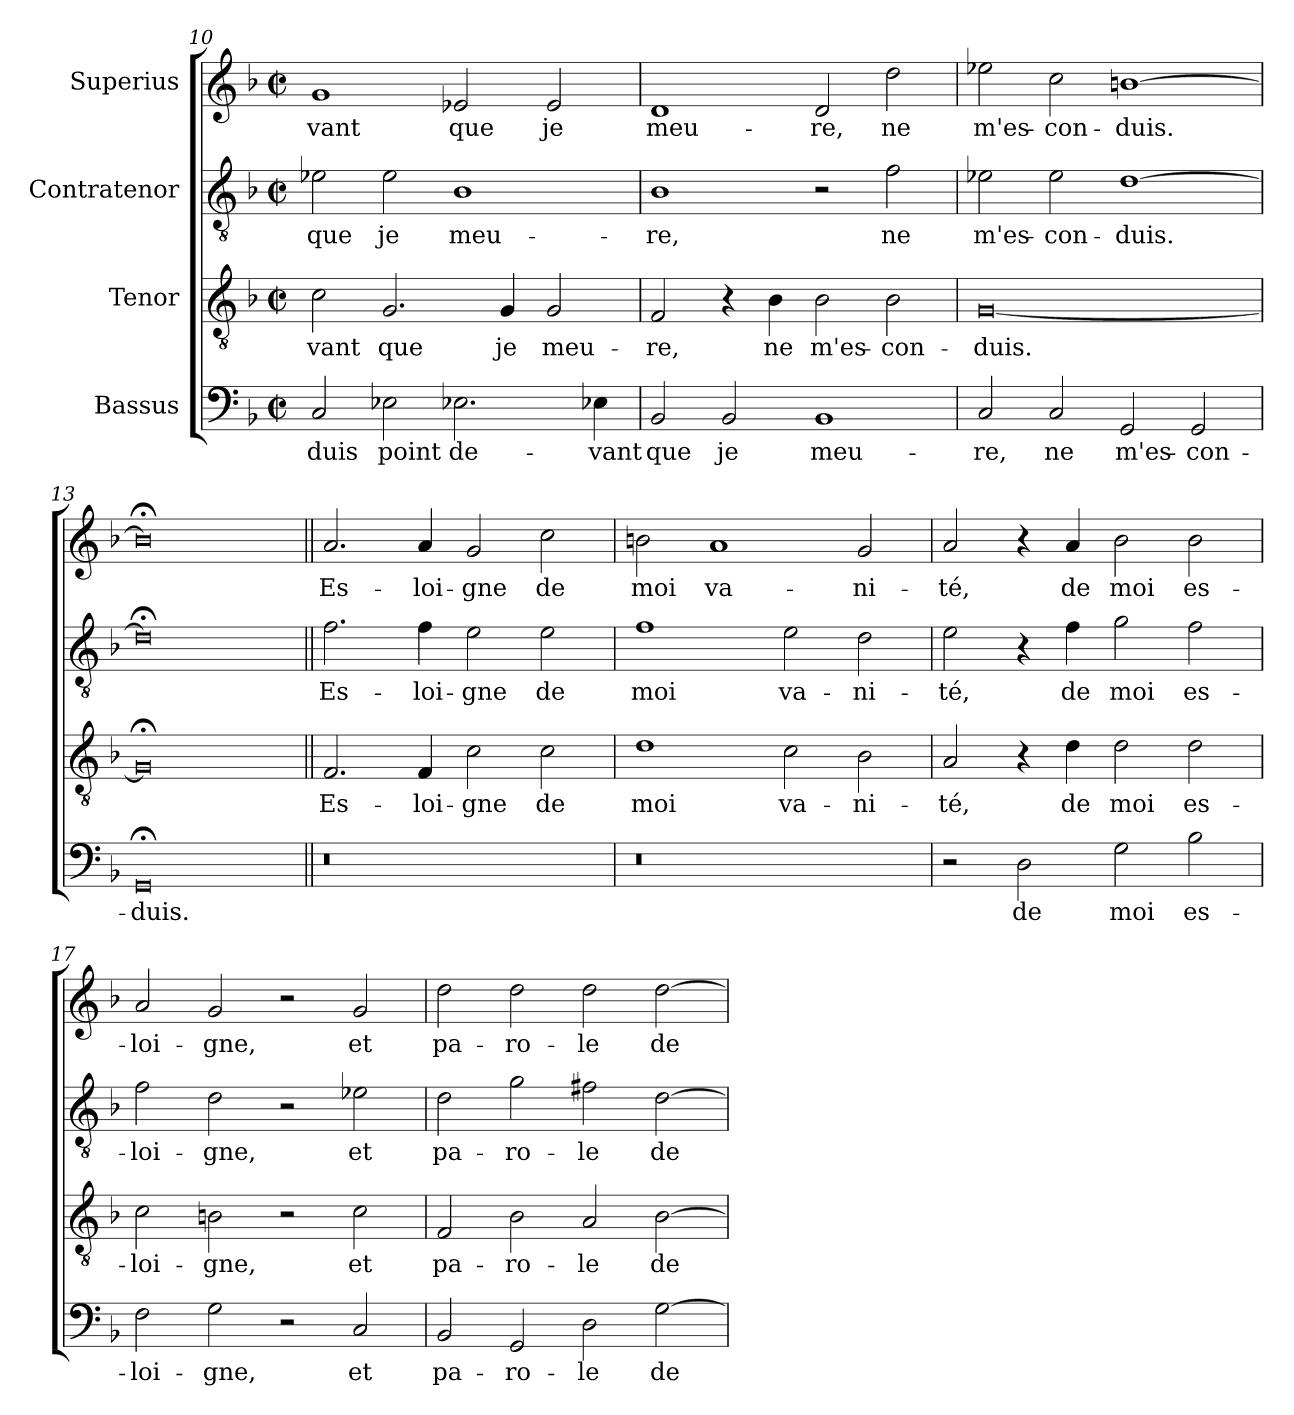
**kern	**text	**kern	**text	**kern	**text	**kern	**text
*part4	*part4	*part3	*part3	*part2	*part2	*part1	*part1
*staff4	*staff4	*staff3	*staff3	*staff2	*staff2	*staff1	*staff1
*I"Bassus	*	*I"Tenor	*	*I"Contratenor	*	*I"Superius	*
*clefF4	*	*clefGv2	*	*clefGv2	*	*clefG2	*
*k[b-]	*	*k[b-]	*	*k[b-]	*	*k[b-]	*
*F:	*	*F:	*	*F:	*	*F:	*
*M2/2	*	*M2/2	*	*M2/2	*	*M2/2	*
*met(c|)	*	*met(c|)	*	*met(c|)	*	*met(c|)	*
=10	=10	=10	=10	=10	=10	=10	=10
2C/	-duis	2c\	-vant	2e-X\	que	1g/	-vant
2E-X\	point	2.G/	que	2e-\	je	.	.
2.E-X\	de-	.	.	1B-\	meu-	2e-X/	que
.	.	4G/	je	.	.	.	.
.	.	2G/	meu-	.	.	2e-/	je
4E-X\	-vant	.	.	.	.	.	.
=11	=11	=11	=11	=11	=11	=11	=11
2BB-/	que	2F/	-re,	1B-\	-re,	1d/	meu-
2BB-/	je	4r	.	.	.	.	.
.	.	4B-\	ne	.	.	.	.
1BB-/	meu-	2B-\	m'es-	2r	.	2d/	-re,
.	.	2B-\	-con-	2f\	ne	2dd\	ne
=12	=12	=12	=12	=12	=12	=12	=12
2C/	-re,	[0G/	-duis.	2e-X\	m'es-	2ee-X\	m'es-
2C/	ne	.	.	2e-\	-con-	2cc\	-con-
2GG/	m'es-	.	.	[1d\	-duis.	[1bn\	-duis.
2GG/	-con-	.	.	.	.	.	.
=13	=13	=13	=13	=13	=13	=13	=13
0GG;</	-duis.	0G;</]	.	0d;<\]	.	0b;<\]	.
!!LO:LB:g=z
=14||	=14||	=14||	=14||	=14||	=14||	=14||	=14||
!LO:N:vis=0	!	!	!	!	!	!	!
1r	.	2.F/	Es-	2.f\	Es-	2.a/	Es-
.	.	4F/	-loi-	4f\	-loi-	4a/	-loi-
1ryy	.	2c\	-gne	2e\	-gne	2g/	-gne
.	.	2c\	de	2e\	de	2cc\	de
=15	=15	=15	=15	=15	=15	=15	=15
!LO:N:vis=0	!	!	!	!	!	!	!
1r	.	1d\	moi	1f\	moi	2bn\	moi
.	.	.	.	.	.	1a/	va-
1ryy	.	2c\	va-	2e\	va-	.	.
.	.	2B-\	-ni-	2d\	-ni-	2g/	-ni-
=16	=16	=16	=16	=16	=16	=16	=16
2r	.	2A/	-té,	2e\	-té,	2a/	-té,
2D\	de	4r	.	4r	.	4r	.
.	.	4d\	de	4f\	de	4a/	de
2G\	moi	2d\	moi	2g\	moi	2b-\	moi
2B-\	es-	2d\	es-	2f\	es-	2b-\	es-
=17	=17	=17	=17	=17	=17	=17	=17
2F\	-loi-	2c\	-loi-	2f\	-loi-	2a/	-loi-
2G\	-gne,	2Bn\	-gne,	2d\	-gne,	2g/	-gne,
2r	.	2r	.	2r	.	2r	.
2C/	et	2c\	et	2e-X\	et	2g/	et
=18	=18	=18	=18	=18	=18	=18	=18
2BB-/	pa-	2F/	pa-	2d\	pa-	2dd\	pa-
2GG/	-ro-	2B-\	-ro-	2g\	-ro-	2dd\	-ro-
2D\	-le	2A/	-le	2f#X\	-le	2dd\	-le
[2G\	de	[2B-\	de	[2d\	de	[2dd\	de
=	=	=	=	=	=	=	=
*-	*-	*-	*-	*-	*-	*-	*-
